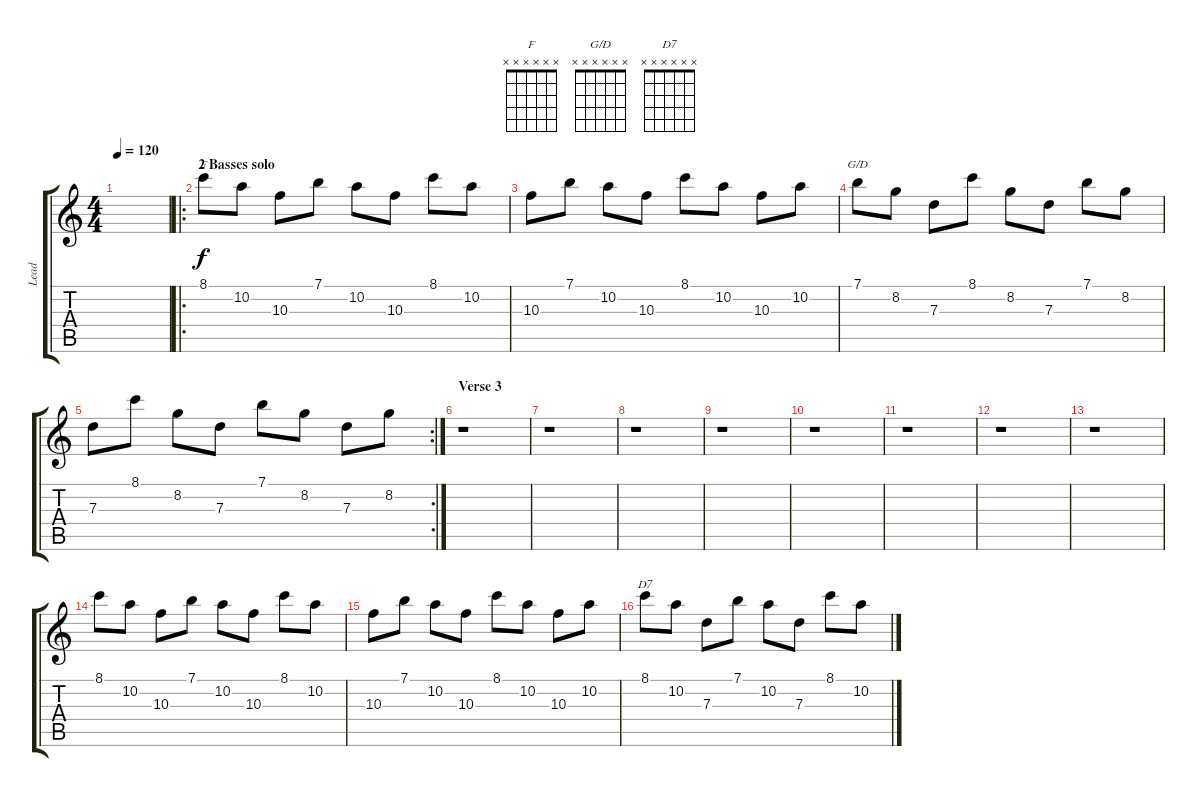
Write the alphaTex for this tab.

\track ("Lead" "Lead") {instrument electricguitarclean}
\staff {score tabs}
\tuning (E4 B3 G3 D3 A2 E2) {hide}
\chord ("F" x x x x x x)
\chord ("G/D" x x x x x x)
\chord ("D7" x x x x x x)
\ts (4 4)
\tempo 120
\clef g2
\ks c
|
\ro
\section ("" "2 Basses solo")
8.1.8{ch "F"} 10.2.8 10.3.8 7.1.8 10.2.8 10.3.8 8.1.8 10.2.8 |
10.3.8 7.1.8 10.2.8 10.3.8 8.1.8 10.2.8 10.3.8 10.2.8 |
7.1.8{ch "G/D"} 8.2.8 7.3.8 8.1.8 8.2.8 7.3.8 7.1.8 8.2.8 |
\rc 2
7.3.8 8.1.8 8.2.8 7.3.8 7.1.8 8.2.8 7.3.8 8.2.8 |
\section ("" "Verse 3")
r.1 |
r.1 |
r.1 |
r.1 |
r.1 |
r.1 |
r.1 |
r.1 |
8.1.8 10.2.8 10.3.8 7.1.8 10.2.8 10.3.8 8.1.8 10.2.8 |
10.3.8 7.1.8 10.2.8 10.3.8 8.1.8 10.2.8 10.3.8 10.2.8 |
8.1.8{ch "D7"} 10.2.8 7.3.8 7.1.8 10.2.8 7.3.8 8.1.8 10.2.8
